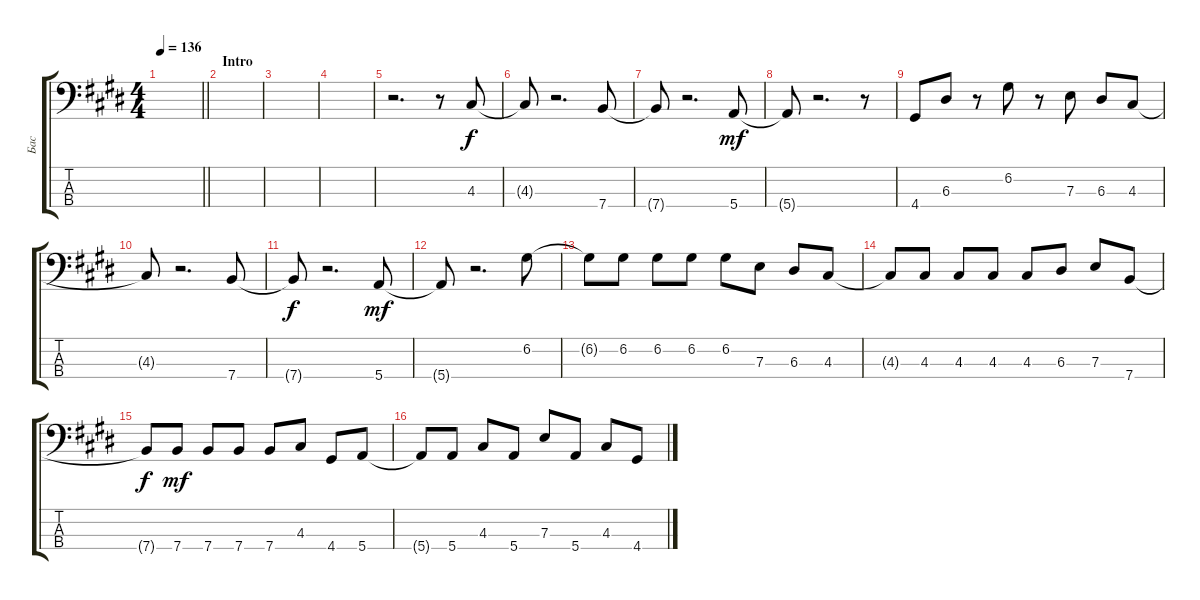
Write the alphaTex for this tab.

\track ("Бас" "Бас") {instrument fretlessbass}
\staff {score tabs}
\tuning (G2 D2 A1 E1) {hide}
\ts (4 4)
\tempo 136
\clef f4
\barLineRight lightlight
\ks c#minor
|
\section ("" "Intro")
|
|
|
r.2{d} r.8 4.3.8 |
4.3{t}.8 r.2{d} 7.4.8 |
7.4{t}.8{dy f} r.2{d} 5.4.8{dy mf} |
5.4{t}.8 r.2{d} r.8 |
4.4.8 6.3.8 r.8 6.2.8 r.8 7.3.8 6.3.8 4.3.8 |
4.3{t}.8 r.2{d} 7.4.8 |
7.4{t}.8{dy f} r.2{d} 5.4.8{dy mf} |
5.4{t}.8 r.2{d} 6.2.8 |
6.2{t}.8 6.2.8 6.2.8 6.2.8 6.2.8 7.3.8 6.3.8 4.3.8 |
4.3{t}.8 4.3.8 4.3.8 4.3.8 4.3.8 6.3.8 7.3.8 7.4.8 |
7.4{t}.8{dy f} 7.4.8{dy mf} 7.4.8 7.4.8 7.4.8 4.3.8 4.4.8 5.4.8 |
5.4{t}.8 5.4.8 4.3.8 5.4.8 7.3.8 5.4.8 4.3.8 4.4.8
